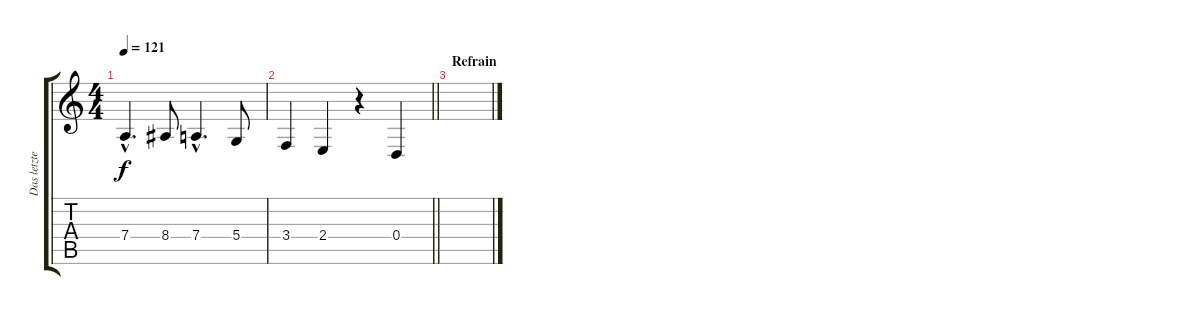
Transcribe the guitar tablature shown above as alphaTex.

\track ("Das letzte Einhorn" "Das letzte") {instrument choiraahs}
\staff {score tabs}
\tuning (E4 B3 G3 D3 A2 E2) {hide}
\ts (4 4)
\tempo 121
\clef g2
\ks c
7.4{hac}.4{d dy f} 8.4.8 7.4{hac}.4{d} 5.4.8 |
\barLineRight lightlight
3.4.4 2.4.4 r.4 0.4.4 |
\section ("" "Refrain")
